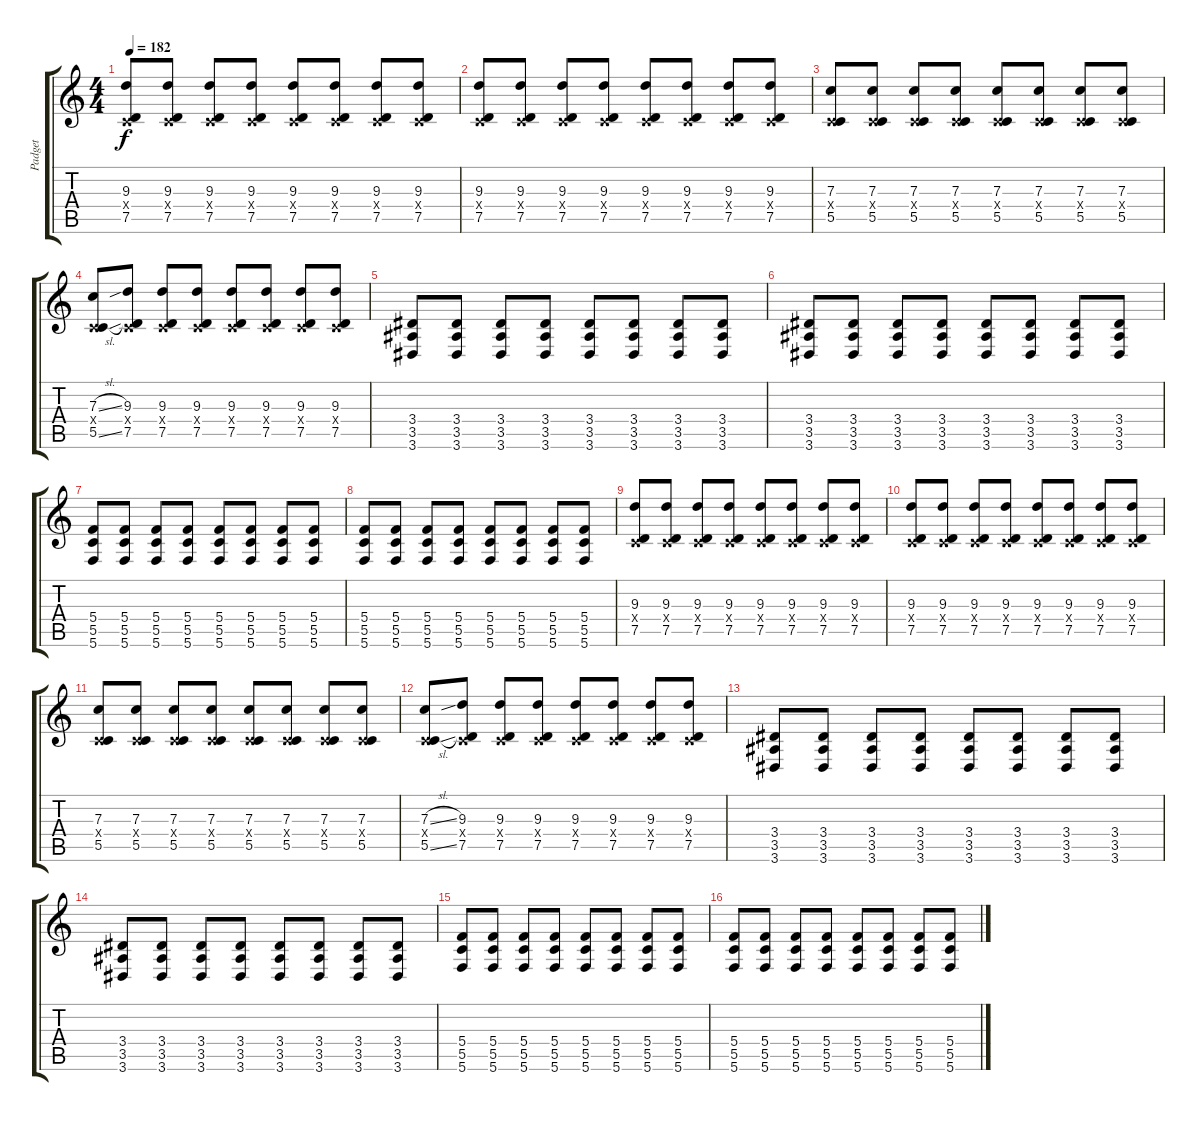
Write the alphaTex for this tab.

\track ("Padget" "Padget") {instrument distortionguitar}
\staff {score tabs}
\tuning (D4 A3 F3 C3 G2 C2) {hide}
\ts (4 4)
\tempo 182
\clef g2
\ks c
(9.3 0.4{x} 7.5).8{dy f} (9.3 0.4{x} 7.5).8 (9.3 0.4{x} 7.5).8 (9.3 0.4{x} 7.5).8 (9.3 0.4{x} 7.5).8 (9.3 0.4{x} 7.5).8 (9.3 0.4{x} 7.5).8 (9.3 0.4{x} 7.5).8 |
(9.3 0.4{x} 7.5).8 (9.3 0.4{x} 7.5).8 (9.3 0.4{x} 7.5).8 (9.3 0.4{x} 7.5).8 (9.3 0.4{x} 7.5).8 (9.3 0.4{x} 7.5).8 (9.3 0.4{x} 7.5).8 (9.3 0.4{x} 7.5).8 |
(7.3 0.4{x} 5.5).8 (7.3 0.4{x} 5.5).8 (7.3 0.4{x} 5.5).8 (7.3 0.4{x} 5.5).8 (7.3 0.4{x} 5.5).8 (7.3 0.4{x} 5.5).8 (7.3 0.4{x} 5.5).8 (7.3 0.4{x} 5.5).8 |
(7.3{sl} 0.4{x} 5.5{sl}).8 (9.3 0.4{x} 7.5).8 (9.3 0.4{x} 7.5).8 (9.3 0.4{x} 7.5).8 (9.3 0.4{x} 7.5).8 (9.3 0.4{x} 7.5).8 (9.3 0.4{x} 7.5).8 (9.3 0.4{x} 7.5).8 |
(3.4 3.5 3.6).8 (3.4 3.5 3.6).8 (3.4 3.5 3.6).8 (3.4 3.5 3.6).8 (3.4 3.5 3.6).8 (3.4 3.5 3.6).8 (3.4 3.5 3.6).8 (3.4 3.5 3.6).8 |
(3.4 3.5 3.6).8 (3.4 3.5 3.6).8 (3.4 3.5 3.6).8 (3.4 3.5 3.6).8 (3.4 3.5 3.6).8 (3.4 3.5 3.6).8 (3.4 3.5 3.6).8 (3.4 3.5 3.6).8 |
(5.4 5.5 5.6).8 (5.4 5.5 5.6).8 (5.4 5.5 5.6).8 (5.4 5.5 5.6).8 (5.4 5.5 5.6).8 (5.4 5.5 5.6).8 (5.4 5.5 5.6).8 (5.4 5.5 5.6).8 |
(5.4 5.5 5.6).8 (5.4 5.5 5.6).8 (5.4 5.5 5.6).8 (5.4 5.5 5.6).8 (5.4 5.5 5.6).8 (5.4 5.5 5.6).8 (5.4 5.5 5.6).8 (5.4 5.5 5.6).8 |
(9.3 0.4{x} 7.5).8 (9.3 0.4{x} 7.5).8 (9.3 0.4{x} 7.5).8 (9.3 0.4{x} 7.5).8 (9.3 0.4{x} 7.5).8 (9.3 0.4{x} 7.5).8 (9.3 0.4{x} 7.5).8 (9.3 0.4{x} 7.5).8 |
(9.3 0.4{x} 7.5).8 (9.3 0.4{x} 7.5).8 (9.3 0.4{x} 7.5).8 (9.3 0.4{x} 7.5).8 (9.3 0.4{x} 7.5).8 (9.3 0.4{x} 7.5).8 (9.3 0.4{x} 7.5).8 (9.3 0.4{x} 7.5).8 |
(7.3 0.4{x} 5.5).8 (7.3 0.4{x} 5.5).8 (7.3 0.4{x} 5.5).8 (7.3 0.4{x} 5.5).8 (7.3 0.4{x} 5.5).8 (7.3 0.4{x} 5.5).8 (7.3 0.4{x} 5.5).8 (7.3 0.4{x} 5.5).8 |
(7.3{sl} 0.4{x} 5.5{sl}).8 (9.3 0.4{x} 7.5).8 (9.3 0.4{x} 7.5).8 (9.3 0.4{x} 7.5).8 (9.3 0.4{x} 7.5).8 (9.3 0.4{x} 7.5).8 (9.3 0.4{x} 7.5).8 (9.3 0.4{x} 7.5).8 |
(3.4 3.5 3.6).8 (3.4 3.5 3.6).8 (3.4 3.5 3.6).8 (3.4 3.5 3.6).8 (3.4 3.5 3.6).8 (3.4 3.5 3.6).8 (3.4 3.5 3.6).8 (3.4 3.5 3.6).8 |
(3.4 3.5 3.6).8 (3.4 3.5 3.6).8 (3.4 3.5 3.6).8 (3.4 3.5 3.6).8 (3.4 3.5 3.6).8 (3.4 3.5 3.6).8 (3.4 3.5 3.6).8 (3.4 3.5 3.6).8 |
(5.4 5.5 5.6).8 (5.4 5.5 5.6).8 (5.4 5.5 5.6).8 (5.4 5.5 5.6).8 (5.4 5.5 5.6).8 (5.4 5.5 5.6).8 (5.4 5.5 5.6).8 (5.4 5.5 5.6).8 |
(5.4 5.5 5.6).8 (5.4 5.5 5.6).8 (5.4 5.5 5.6).8 (5.4 5.5 5.6).8 (5.4 5.5 5.6).8 (5.4 5.5 5.6).8 (5.4 5.5 5.6).8 (5.4 5.5 5.6).8
